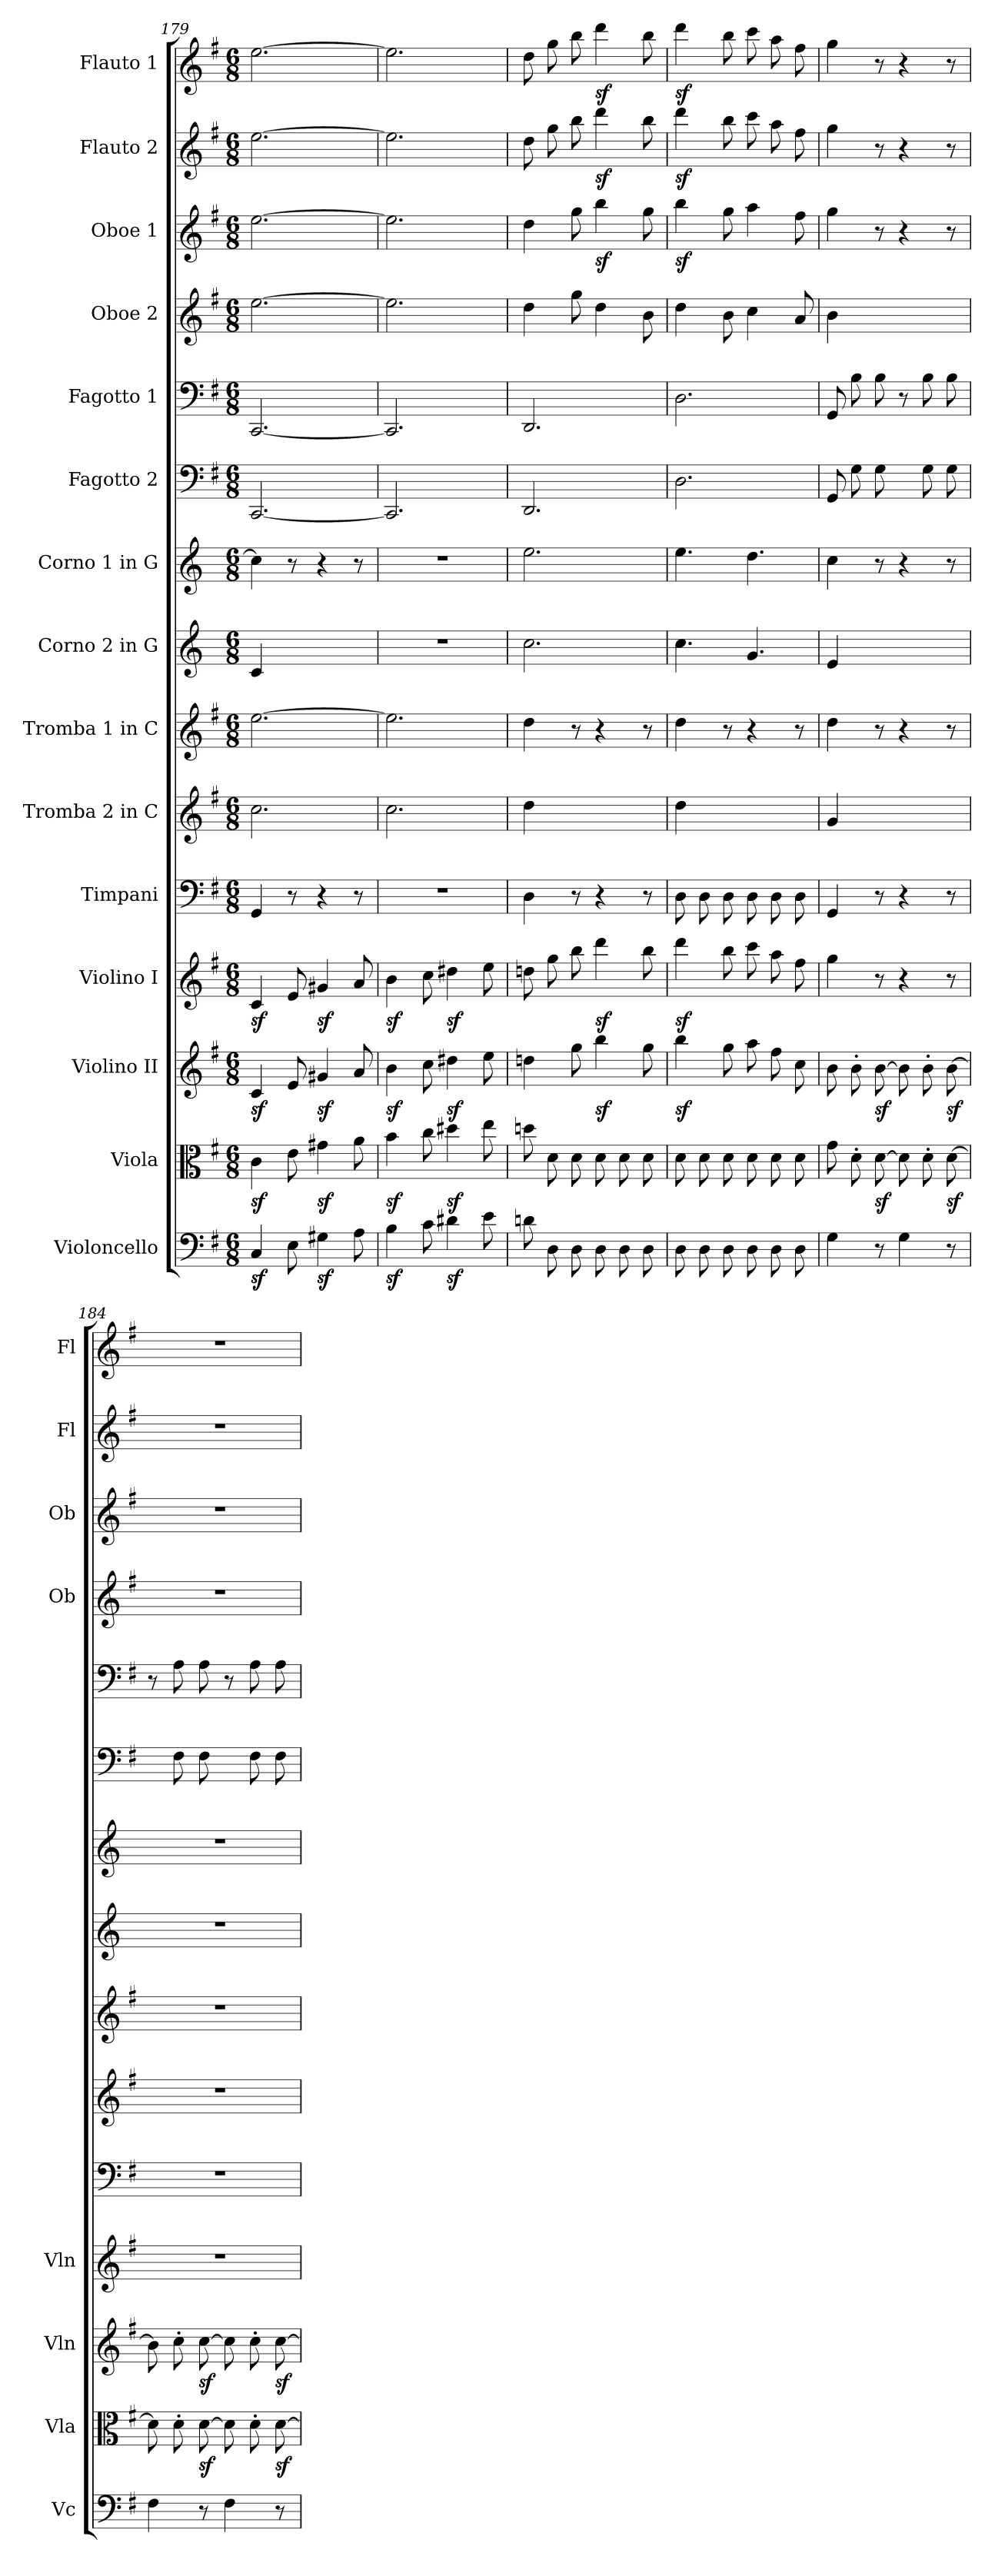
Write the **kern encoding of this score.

**kern	**dynam	**kern	**dynam	**kern	**dynam	**kern	**dynam	**kern	**kern	**kern	**kern	**kern	**kern	**kern	**kern	**kern	**dynam	**kern	**dynam	**kern	**dynam
*part15	*part15	*part14	*part14	*part13	*part13	*part12	*part12	*part11	*part10	*part9	*part8	*part7	*part6	*part5	*part4	*part3	*part3	*part2	*part2	*part1	*part1
*staff15	*staff15	*staff14	*staff14	*staff13	*staff13	*staff12	*staff12	*staff11	*staff10	*staff9	*staff8	*staff7	*staff6	*staff5	*staff4	*staff3	*staff3	*staff2	*staff2	*staff1	*staff1
*I"Violoncello	*	*I"Viola	*	*I"Violino II	*	*I"Violino I	*	*I"Timpani	*I"Tromba 2 in C	*I"Tromba 1 in C	*I"Corno 2 in G	*I"Corno 1 in G	*I"Fagotto 2	*I"Fagotto 1	*I"Oboe 2	*I"Oboe 1	*	*I"Flauto 2	*	*I"Flauto 1	*
*I'Vc	*	*I'Vla	*	*I'Vln	*	*I'Vln	*	*	*	*	*	*	*	*	*I'Ob	*I'Ob	*	*I'Fl	*	*I'Fl	*
*clefF4	*	*clefC3	*	*clefG2	*	*clefG2	*	*clefF4	*clefG2	*clefG2	*clefG2	*clefG2	*clefF4	*clefF4	*clefG2	*clefG2	*	*clefG2	*	*clefG2	*
*	*	*	*	*	*	*	*	*	*ITrd1c2	*ITrd1c2	*ITrd-4c-7	*ITrd-4c-7	*	*	*	*	*	*	*	*	*
*k[f#]	*	*k[f#]	*	*k[f#]	*	*k[f#]	*	*k[f#]	*k[b-]	*k[b-]	*k[f#]	*k[f#]	*k[f#]	*k[f#]	*k[f#]	*k[f#]	*	*k[f#]	*	*k[f#]	*
*G:	*	*G:	*	*G:	*	*G:	*	*G:	*F:	*F:	*G:	*G:	*G:	*G:	*G:	*G:	*	*G:	*	*G:	*
*M6/8	*	*M6/8	*	*M6/8	*	*M6/8	*	*M6/8	*M6/8	*M6/8	*M6/8	*M6/8	*M6/8	*M6/8	*M6/8	*M6/8	*	*M6/8	*	*M6/8	*
=179	=179	=179	=179	=179	=179	=179	=179	=179	=179	=179	=179	=179	=179	=179	=179	=179	=179	=179	=179	=179	=179
4C	sf	4c	sf	4c	sf	4c	sf	4GG	2.b-	[2.dd	4g	4gg]	[2.CC	[2.CC	[2.ee	[2.ee	.	[2.ee	.	[2.ee	.
8E	.	8e	.	8e	.	8e	.	8r	.	.	8ryy	8r	.	.	.	.	.	.	.	.	.
4G#X	sf	4g#X	sf	4g#X	sf	4g#X	sf	4r	.	.	4ryy	4r	.	.	.	.	.	.	.	.	.
8A	.	8a	.	8a	.	8a	.	8r	.	.	8ryy	8r	.	.	.	.	.	.	.	.	.
=180	=180	=180	=180	=180	=180	=180	=180	=180	=180	=180	=180	=180	=180	=180	=180	=180	=180	=180	=180	=180	=180
4B	sf	4b	sf	4b	sf	4b	sf	2.r	2.b-	2.dd]	2.r	2.r	2.CC]	2.CC]	2.ee]	2.ee]	.	2.ee]	.	2.ee]	.
8c	.	8cc	.	8cc	.	8cc	.	.	.	.	.	.	.	.	.	.	.	.	.	.	.
4d#X	sf	4dd#X	sf	4dd#X	sf	4dd#X	sf	.	.	.	.	.	.	.	.	.	.	.	.	.	.
8e	.	8ee	.	8ee	.	8ee	.	.	.	.	.	.	.	.	.	.	.	.	.	.	.
=181	=181	=181	=181	=181	=181	=181	=181	=181	=181	=181	=181	=181	=181	=181	=181	=181	=181	=181	=181	=181	=181
8dn	.	8ddn	.	4ddn	.	8ddn	.	4D	4cc	4cc	2.gg	2.bb	2.DD	2.DD	4dd	4dd	.	8dd	.	8dd	.
8D	.	8d	.	.	.	8gg	.	.	.	.	.	.	.	.	.	.	.	8gg	.	8gg	.
8D	.	8d	.	8gg	.	8bb	.	8r	8ryy	8r	.	.	.	.	8gg	8gg	.	8bb	.	8bb	.
8D	.	8d	.	4bb	sf	4ddd	sf	4r	4ryy	4r	.	.	.	.	4dd	4bb	sf	4ddd	sf	4ddd	sf
8D	.	8d	.	.	.	.	.	.	.	.	.	.	.	.	.	.	.	.	.	.	.
8D	.	8d	.	8gg	.	8bb	.	8r	8ryy	8r	.	.	.	.	8b	8gg	.	8bb	.	8bb	.
=182	=182	=182	=182	=182	=182	=182	=182	=182	=182	=182	=182	=182	=182	=182	=182	=182	=182	=182	=182	=182	=182
8D	.	8d	.	4bb	sf	4ddd	sf	8D	4cc	4cc	4.gg	4.bb	2.D	2.D	4dd	4bb	sf	4ddd	sf	4ddd	sf
8D	.	8d	.	.	.	.	.	8D	.	.	.	.	.	.	.	.	.	.	.	.	.
8D	.	8d	.	8gg	.	8bb	.	8D	8ryy	8r	.	.	.	.	8b	8gg	.	8bb	.	8bb	.
8D	.	8d	.	8aa	.	8ccc	.	8D	4ryy	4r	4.dd	4.aa	.	.	4cc	4aa	.	8ccc	.	8ccc	.
8D	.	8d	.	8ff#	.	8aa	.	8D	.	.	.	.	.	.	.	.	.	8aa	.	8aa	.
8D	.	8d	.	8cc	.	8ff#	.	8D	8ryy	8r	.	.	.	.	8a	8ff#	.	8ff#	.	8ff#	.
=183	=183	=183	=183	=183	=183	=183	=183	=183	=183	=183	=183	=183	=183	=183	=183	=183	=183	=183	=183	=183	=183
4G	.	8g	.	8b	.	4gg	.	4GG	4f	4cc	4b	4gg	8GG	8GG	4b	4gg	.	4gg	.	4gg	.
.	.	8d'	.	8b'	.	.	.	.	.	.	.	.	8G	8B	.	.	.	.	.	.	.
8r	.	[8d	sf	[8b	sf	8r	.	8r	8ryy	8r	8ryy	8r	8G	8B	8ryy	8r	.	8r	.	8r	.
4G	.	8d]	.	8b]	.	4r	.	4r	4ryy	4r	4ryy	4r	8ryy	8r	4ryy	4r	.	4r	.	4r	.
.	.	8d'	.	8b'	.	.	.	.	.	.	.	.	8G	8B	.	.	.	.	.	.	.
8r	.	[8d	sf	[8b	sf	8r	.	8r	8ryy	8r	8ryy	8r	8G	8B	8ryy	8r	.	8r	.	8r	.
=184	=184	=184	=184	=184	=184	=184	=184	=184	=184	=184	=184	=184	=184	=184	=184	=184	=184	=184	=184	=184	=184
4F#	.	8d]	.	8b]	.	2.r	.	2.r	2.r	2.r	2.r	2.r	8ryy	8r	2.r	2.r	.	2.r	.	2.r	.
.	.	8d'	.	8cc'	.	.	.	.	.	.	.	.	8F#	8A	.	.	.	.	.	.	.
8r	.	[8d	sf	[8cc	sf	.	.	.	.	.	.	.	8F#	8A	.	.	.	.	.	.	.
4F#	.	8d]	.	8cc]	.	.	.	.	.	.	.	.	8ryy	8r	.	.	.	.	.	.	.
.	.	8d'	.	8cc'	.	.	.	.	.	.	.	.	8F#	8A	.	.	.	.	.	.	.
8r	.	[8d	sf	[8cc	sf	.	.	.	.	.	.	.	8F#	8A	.	.	.	.	.	.	.
=	=	=	=	=	=	=	=	=	=	=	=	=	=	=	=	=	=	=	=	=	=
*-	*-	*-	*-	*-	*-	*-	*-	*-	*-	*-	*-	*-	*-	*-	*-	*-	*-	*-	*-	*-	*-
